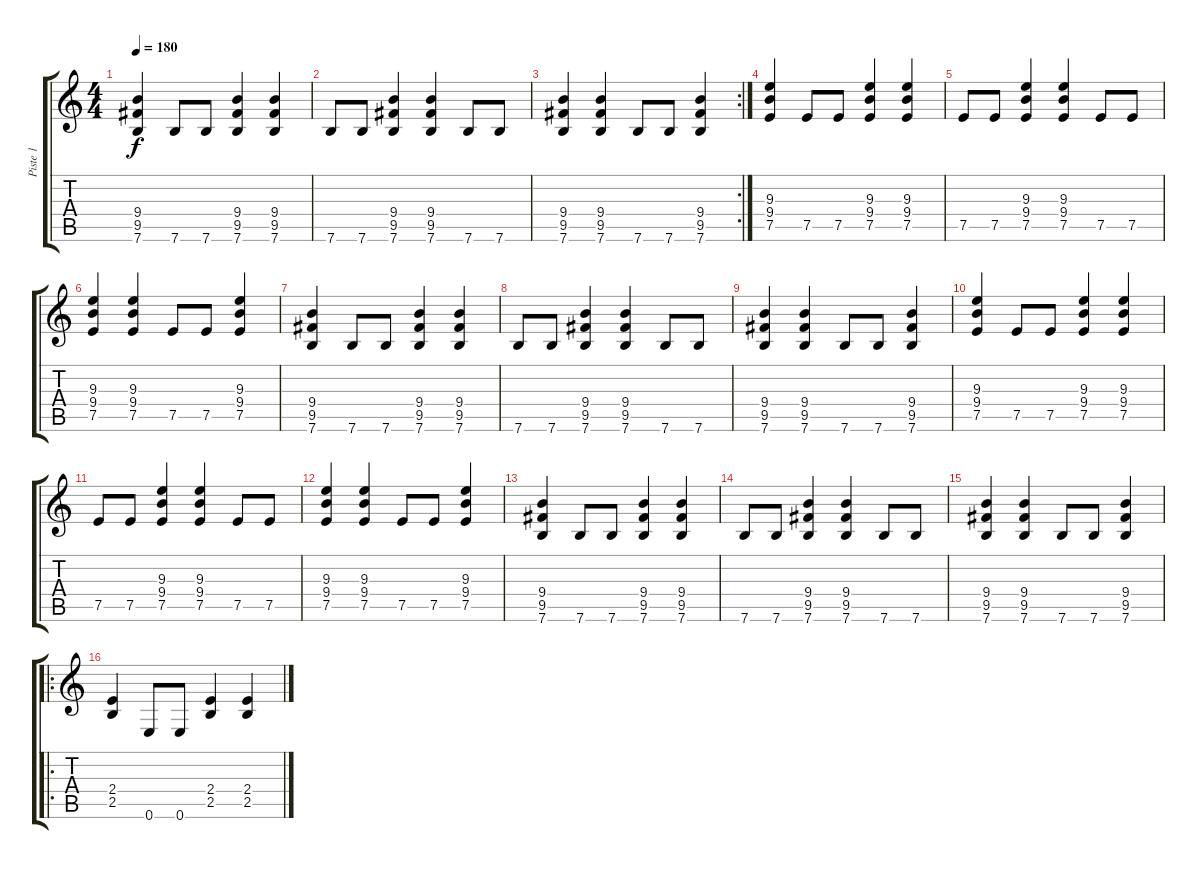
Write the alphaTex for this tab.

\track ("Piste 1" "Piste 1") {instrument distortionguitar}
\staff {score tabs}
\tuning (E4 B3 G3 D3 A2 E2) {hide}
\ts (4 4)
\tempo 180
\clef g2
\ks c
(9.4 9.5 7.6).4{dy f} 7.6.8 7.6.8 (9.4 9.5 7.6).4 (9.4 9.5 7.6).4 |
7.6.8 7.6.8 (9.4 9.5 7.6).4 (9.4 9.5 7.6).4 7.6.8 7.6.8 |
\rc 2
(9.4 9.5 7.6).4 (9.4 9.5 7.6).4 7.6.8 7.6.8 (9.4 9.5 7.6).4 |
(9.3 9.4 7.5).4 7.5.8 7.5.8 (9.3 9.4 7.5).4 (9.3 9.4 7.5).4 |
7.5.8 7.5.8 (9.3 9.4 7.5).4 (9.3 9.4 7.5).4 7.5.8 7.5.8 |
(9.3 9.4 7.5).4 (9.3 9.4 7.5).4 7.5.8 7.5.8 (9.3 9.4 7.5).4 |
(9.4 9.5 7.6).4 7.6.8 7.6.8 (9.4 9.5 7.6).4 (9.4 9.5 7.6).4 |
7.6.8 7.6.8 (9.4 9.5 7.6).4 (9.4 9.5 7.6).4 7.6.8 7.6.8 |
(9.4 9.5 7.6).4 (9.4 9.5 7.6).4 7.6.8 7.6.8 (9.4 9.5 7.6).4 |
(9.3 9.4 7.5).4 7.5.8 7.5.8 (9.3 9.4 7.5).4 (9.3 9.4 7.5).4 |
7.5.8 7.5.8 (9.3 9.4 7.5).4 (9.3 9.4 7.5).4 7.5.8 7.5.8 |
(9.3 9.4 7.5).4 (9.3 9.4 7.5).4 7.5.8 7.5.8 (9.3 9.4 7.5).4 |
(9.4 9.5 7.6).4 7.6.8 7.6.8 (9.4 9.5 7.6).4 (9.4 9.5 7.6).4 |
7.6.8 7.6.8 (9.4 9.5 7.6).4 (9.4 9.5 7.6).4 7.6.8 7.6.8 |
(9.4 9.5 7.6).4 (9.4 9.5 7.6).4 7.6.8 7.6.8 (9.4 9.5 7.6).4 |
\ro
(2.4 2.5).4 0.6.8 0.6.8 (2.4 2.5).4 (2.4 2.5).4
